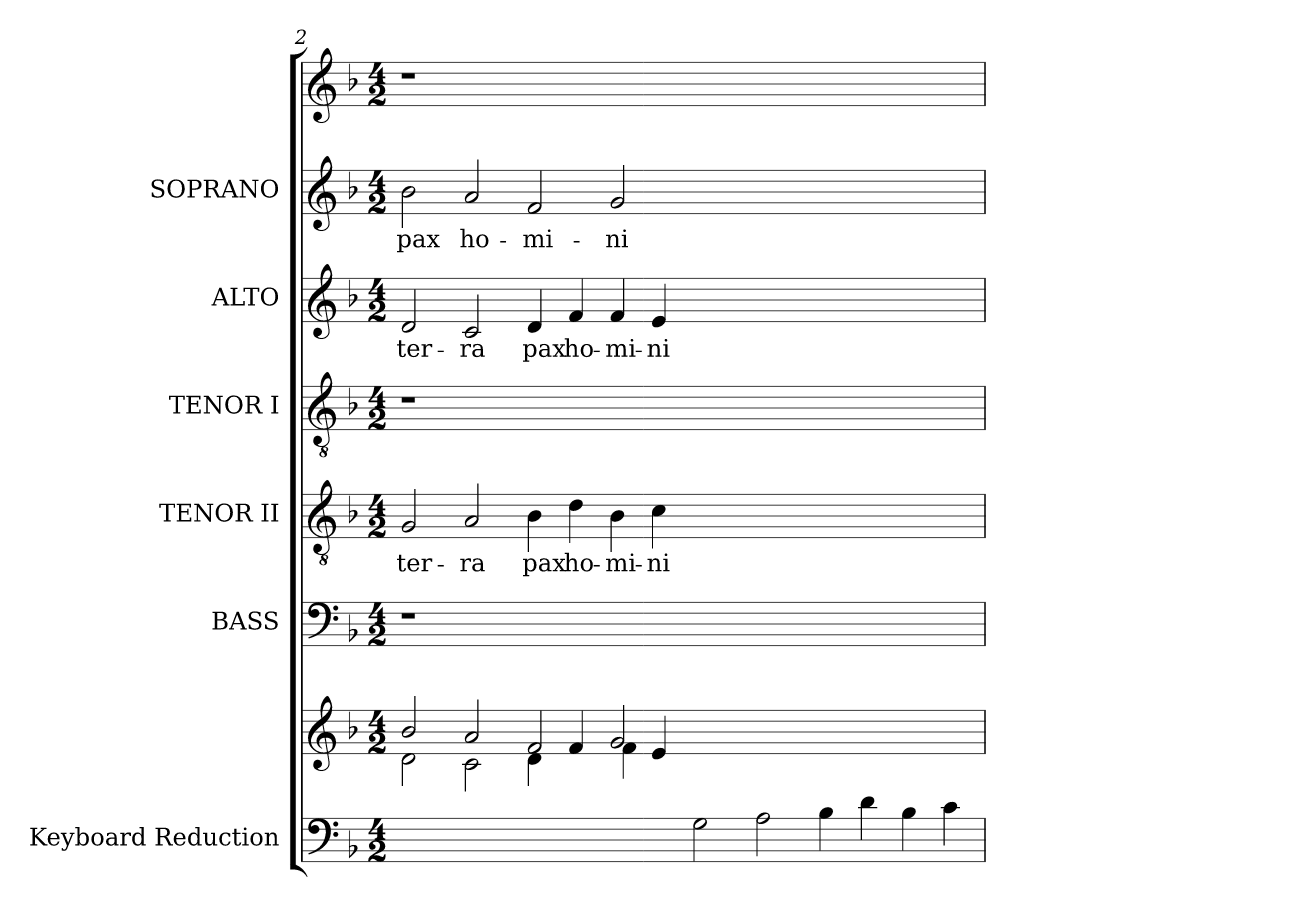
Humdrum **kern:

**kern	**kern	**kern	**kern	**text	**kern	**kern	**text	**kern	**text	**kern
*part7	*part7	*part6	*part5	*part5	*part4	*part3	*part3	*part2	*part2	*part1
*staff8	*staff7	*staff6	*staff5	*staff5	*staff4	*staff3	*staff3	*staff2	*staff2	*staff1
*I"Keyboard Reduction	*	*I"BASS	*I"TENOR II	*	*I"TENOR I	*I"ALTO	*	*I"SOPRANO	*	*
*I'Reduc.	*	*I'B.	*I'T. II	*	*I'T. I	*I'A.	*	*I'S.	*	*
*clefF4	*clefG2	*clefF4	*clefGv2	*	*clefGv2	*clefG2	*	*clefG2	*	*clefG2
*	*	*	*ITrd7c12	*	*ITrd7c12	*	*	*	*	*
*k[b-]	*k[b-]	*k[b-]	*k[b-]	*	*k[b-]	*k[b-]	*	*k[b-]	*	*k[b-]
*F:	*F:	*F:	*F:	*	*F:	*F:	*	*F:	*	*F:
*M4/2	*M4/2	*M4/2	*M4/2	*	*M4/2	*M4/2	*	*M4/2	*	*M4/2
=2	=2	=2	=2	=2	=2	=2	=2	=2	=2	=2
!LO:N:vis=1	!	!LO:N:vis=1	!	!	!	!	!	!	!	!
*	*^	*	*	*	*	*	*	*	*	*
!	!	!	!	!	!LO:LY:b:color=#000000	!LO:N:vis=1	!	!	!	!	!
!	!	!	!	!	!	!	!	!LO:LY:b:color=#000000	!	!	!
!	!	!	!	!	!	!	!	!	!	!LO:LY:b:color=#000000	!LO:N:vis=1
0ryy	2b-i/	2di\	0r	2GGi/	ter-	0r	2di/	ter-	2b-i\	pax	0r
!	!	!	!	!	!LO:LY:b:color=#000000	!	!	!	!	!	!
!	!	!	!	!	!	!	!	!LO:LY:b:color=#000000	!	!	!
!	!	!	!	!	!	!	!	!	!	!LO:LY:b:color=#000000	!
.	2ai/	2ci\	.	2AAi/	-ra	.	2ci/	-ra	2ai/	ho-	.
!	!	!	!	!	!LO:LY:b:color=#000000	!	!	!	!	!	!
!	!	!	!	!	!	!	!	!LO:LY:b:color=#000000	!	!	!
!	!	!	!	!	!	!	!	!	!	!LO:LY:b:color=#000000	!
.	2fi/	4di\	.	4BB-i\	pax	.	4di/	pax	2fi/	-mi-	.
!	!	!	!	!	!LO:LY:b:color=#000000	!	!	!	!	!	!
!	!	!	!	!	!	!	!	!LO:LY:b:color=#000000	!	!	!
.	.	4fi/	.	4Di\	ho-	.	4fi/	ho-	.	.	.
!	!	!	!	!	!LO:LY:b:color=#000000	!	!	!	!	!	!
!	!	!	!	!	!	!	!	!LO:LY:b:color=#000000	!	!	!
!	!	!	!	!	!	!	!	!	!	!LO:LY:b:color=#000000	!
.	2gi/	4fi\	.	4BB-i\	-mi-	.	4fi/	-mi-	2gi/	-ni-	.
!	!	!	!	!	!LO:LY:b:color=#000000	!	!	!	!	!	!
!	!	!	!	!	!	!	!	!LO:LY:b:color=#000000	!	!	!
.	.	4ei/	.	4Ci\	-ni-	.	4ei/	-ni-	.	.	.
2Gi\	0ryy	0ryy	0ryy	0ryy	.	0ryy	0ryy	.	0ryy	.	0ryy
2Ai\	.	.	.	.	.	.	.	.	.	.	.
4B-i\	.	.	.	.	.	.	.	.	.	.	.
4di\	.	.	.	.	.	.	.	.	.	.	.
4B-i\	.	.	.	.	.	.	.	.	.	.	.
4ci\	.	.	.	.	.	.	.	.	.	.	.
*	*v	*v	*	*	*	*	*	*	*	*	*
=	=	=	=	=	=	=	=	=	=	=
*-	*-	*-	*-	*-	*-	*-	*-	*-	*-	*-
